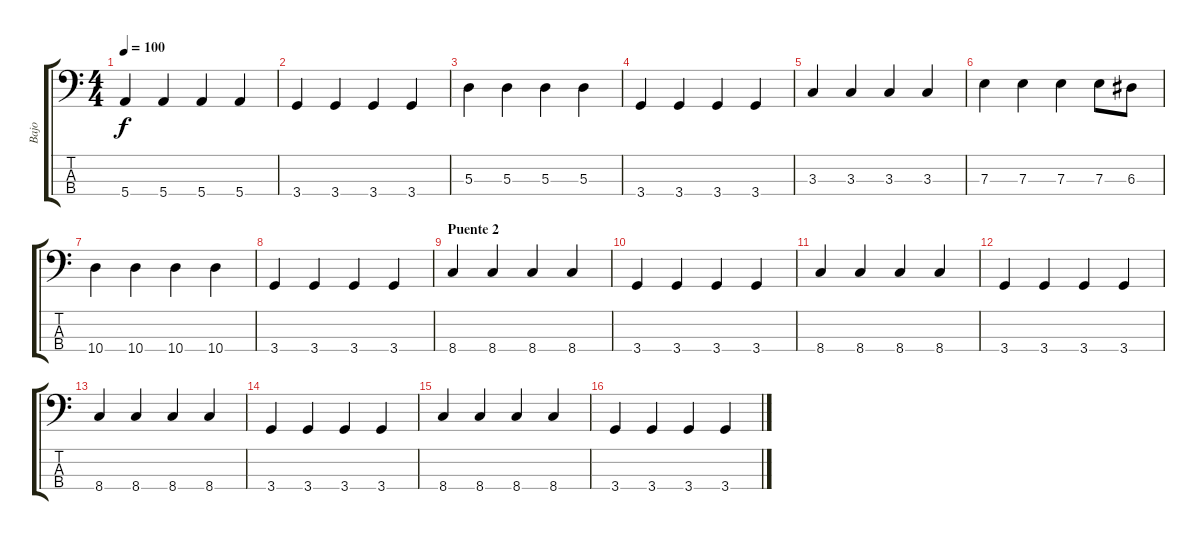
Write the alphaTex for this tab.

\track ("Bajo" "Bajo") {instrument acousticbass}
\staff {score tabs}
\tuning (G2 D2 A1 E1) {hide}
\ts (4 4)
\tempo 100
\clef f4
\ks c
5.4.4{dy f} 5.4.4 5.4.4 5.4.4 |
3.4.4 3.4.4 3.4.4 3.4.4 |
5.3.4 5.3.4 5.3.4 5.3.4 |
3.4.4 3.4.4 3.4.4 3.4.4 |
3.3.4 3.3.4 3.3.4 3.3.4 |
7.3.4 7.3.4 7.3.4 7.3.8 6.3.8 |
10.4.4 10.4.4 10.4.4 10.4.4 |
3.4.4 3.4.4 3.4.4 3.4.4 |
\section ("" "Puente 2")
8.4.4 8.4.4 8.4.4 8.4.4 |
3.4.4 3.4.4 3.4.4 3.4.4 |
8.4.4 8.4.4 8.4.4 8.4.4 |
3.4.4 3.4.4 3.4.4 3.4.4 |
8.4.4 8.4.4 8.4.4 8.4.4 |
3.4.4 3.4.4 3.4.4 3.4.4 |
8.4.4 8.4.4 8.4.4 8.4.4 |
3.4.4 3.4.4 3.4.4 3.4.4
